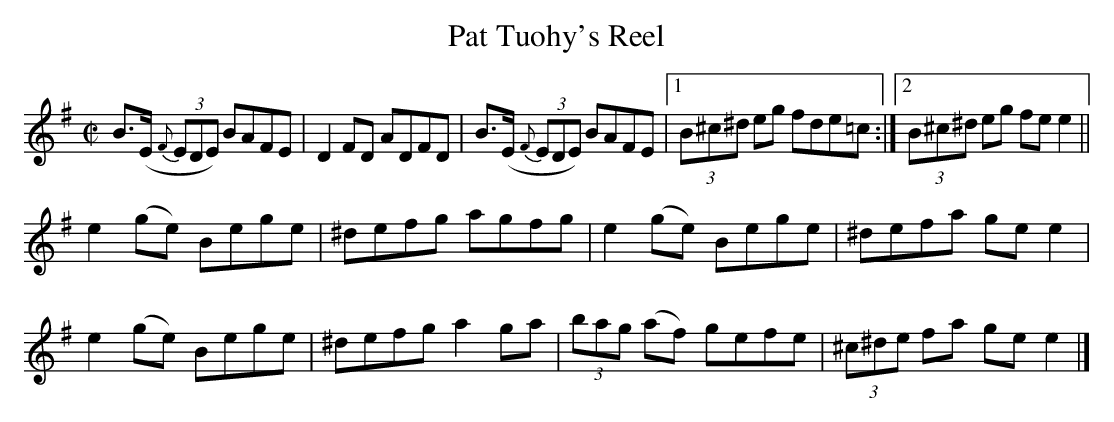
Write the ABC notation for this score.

X:1
T: Pat Tuohy's Reel
M: C|
L: 1/8
K: Em
B>(E {F}(3EDE) BAFE|D2FD ADFD|B>(E {F}(3EDE) BAFE|1(3B^c^d eg fde=c:|2(3B^c^d eg fee2||
e2(ge) Bege|^defg agfg|e2(ge) Bege|^defa gee2|
e2(ge) Bege|^defga2ga|(3bag (af) gefe|(3^c^de fa gee2|]
